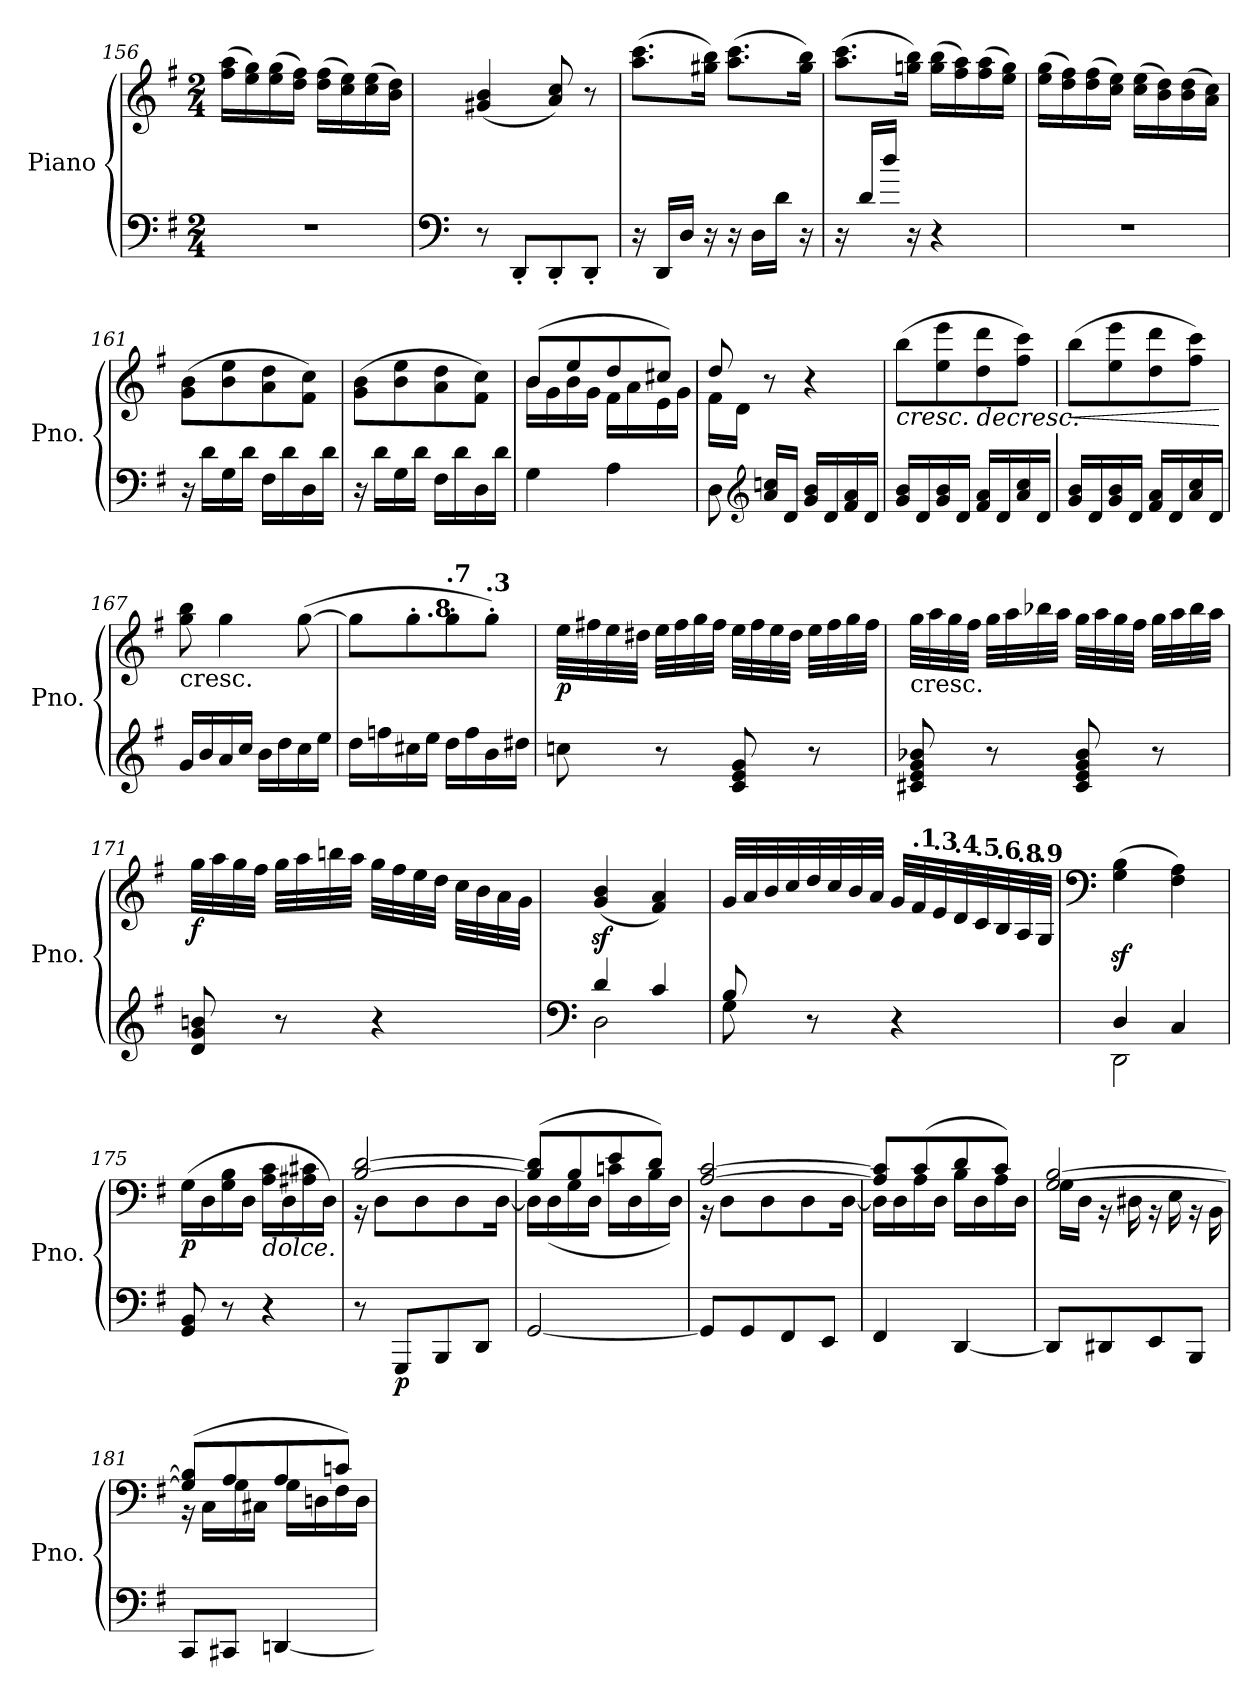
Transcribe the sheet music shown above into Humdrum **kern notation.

**kern	**kern	**dynam
*part1	*part1	*part1
*staff2	*staff1	*staff1/2
*I"Piano	*	*
*I'Pno.	*	*
*clefF4	*clefG2	*
*k[f#]	*k[f#]	*
*M2/4	*M2/4	*
=156	=156	=156
2r	(>16ff#\ 16aa\LL	.
.	16ee\ 16gg\)	.
.	(>16ee\ 16gg\	.
.	16dd\ 16ff#\JJ)	.
.	(>16dd\ 16ff#\LL	.
.	16cc\ 16ee\)	.
.	(>16cc\ 16ee\	.
.	16b\ 16dd\JJ)	.
!!LO:PB:g=z
=157	=157	=157
*clefF4	*	*
8r	(<4g#X/ 4b/	.
8DD'/L	.	.
8DD'/	8a/ 8cc/)	.
8DD'/J	8r	.
=158	=158	=158
16r	(>8.aa\ 8.ccc\L	.
16DD/LL	.	.
16D/JJ	.	.
16r	16gg#X\ 16bb\Jk)	.
16r	(>8.aa\ 8.ccc\L	.
16D\LL	.	.
16d\JJ	.	.
16r	16gg#\ 16bb\Jk)	.
=159	=159	=159
16r	(>8.aa\ 8.ccc\L	.
16d/LL	.	.
16dd/JJ	.	.
16r	16ggn\ 16bb\Jk)	.
4r	(>16gg\ 16bb\LL	.
.	16ff#\ 16aa\)	.
.	(>16ff#\ 16aa\	.
.	16ee\ 16gg\JJ)	.
=160	=160	=160
2r	(>16ee\ 16gg\LL	.
.	16dd\ 16ff#\)	.
.	(>16dd\ 16ff#\	.
.	16cc\ 16ee\JJ)	.
.	(>16cc\ 16ee\LL	.
.	16b\ 16dd\)	.
.	(>16b\ 16dd\	.
.	16a\ 16cc\JJ)	.
=161	=161	=161
16r	(>8g\ 8b\L	.
16d\LL	.	.
16G\	8b\ 8ee\	.
16d\JJ	.	.
16F#\LL	8a\ 8dd\	.
16d\	.	.
16D\	8f#\ 8cc\J)	.
16d\JJ	.	.
=162	=162	=162
16r	(>8g\ 8b\L	.
16d\LL	.	.
16G\	8b\ 8ee\	.
16d\JJ	.	.
16F#\LL	8a\ 8dd\	.
16d\	.	.
16D\	8f#\ 8cc\J)	.
16d\JJ	.	.
!!LO:LB:g=z
=163	=163	=163
*	*^	*
4G\	(>8b/L	16b\LL	.
.	.	16g\	.
.	8ee/	16b\	.
.	.	16g\JJ	.
4A\	8dd/	16f#\LL	.
.	.	16a\	.
.	8cc#X/J)	16e\	.
.	.	16g\JJ	.
=164	=164	=164	=164
8D\	8dd/	16f#\LL	.
.	.	16d\JJ	.
*clefG2	*	*	*
16a/ 16ccn/LL	8r	4.ryy	.
16d/JJ	.	.	.
16g/ 16b/LL	4r	.	.
16d/	.	.	.
16f#/ 16a/	.	.	.
16d/JJ	.	.	.
*	*v	*v	*
=165	=165	=165
!	!	!LO:HP:b
16g/ 16b/LL	(>8bb\L	<
16d/	.	.
16g/ 16b/	8ee\ 8eee\	.
16d/JJ	.	.
!	!	!LO:HP:b
16f#/ 16a/LL	8dd\ 8ddd\	>
16d/	.	.
16a/ 16cc/	8ff#\ 8ccc\J)	.
16d/JJ	.	.
.	.	[
=166	=166	=166
!	!	!LO:HP:b
16g/ 16b/LL	(>8bb\L	<
16d/	.	.
16g/ 16b/	8ee\ 8eee\	.
16d/JJ	.	.
16f#/ 16a/LL	8dd\ 8ddd\	]
16d/	.	.
16a/ 16cc/	8ff#\ 8ccc\J)	.
16d/JJ	.	.
.	.	[
=167	=167	=167
!	!LO:TX:b:t=cresc.	!
16g/LL	8gg\ 8bb\	.
16b/	.	.
16a/	4gg\	.
16cc/JJ	.	.
16b\LL	.	.
16dd\	.	.
16cc\	(>[8gg\	.
16ee\JJ	.	.
=168	=168	=168
*	*^	*
16dd\LL	8gg\L]	8.ryy	.
16ffn\	.	.	.
*	*MM93	*	*
16cc#X\	8gg'\	.	.
*	*MM90	*	*
!	!	!LO:TX:a:B:t=.8	!
16ee\JJ	.	4ryy	.
*	*MM88	*	*
!	!LO:TX:a:B:t=.7	!	!
16dd\LL	8gg'\	.	.
16ff\	.	.	.
*	*MM84	*	*
!	!LO:TX:a:B:t=.3	!	!
16b\	8gg'\J)	.	.
16dd#X\JJ	.	16ryy	.
!!LO:LB:g=z
=169	=169	=169	=169
!	!	!	!LO:DY:b
*	*v	*v	*
8ccn\	32ee\LLL	p
*	*MM82	*
.	32ff#X\	.
*	*MM84	*
.	32ee\	.
*	*MM86	*
.	32dd#X\JJJ	.
*	*MM88	*
8r	32ee\LLL	.
*	*MM90	*
.	32ff#\	.
*	*MM92	*
.	32gg\	.
.	32ff#\JJJ	.
8c/ 8e/ 8g/	32ee\LLL	.
.	32ff#\	.
.	32ee\	.
.	32dd#\JJJ	.
8r	32ee\LLL	.
.	32ff#\	.
.	32gg\	.
.	32ff#\JJJ	.
=170	=170	=170
!	!LO:TX:b:t=cresc.	!
8c#X/ 8e/ 8g/ 8b-X/	32gg\LLL	.
.	32aa\	.
.	32gg\	.
.	32ff#\JJJ	.
8r	32gg\LLL	.
.	32aa\	.
.	32bb-X\	.
.	32aa\JJJ	.
8c#/ 8e/ 8g/ 8b-/	32gg\LLL	.
.	32aa\	.
.	32gg\	.
.	32ff#\JJJ	.
8r	32gg\LLL	.
.	32aa\	.
.	32bb-\	.
.	32aa\JJJ	.
=171	=171	=171
!	!	!LO:DY:b
8d/ 8g/ 8bn/	32gg\LLL	f
.	32aa\	.
.	32gg\	.
.	32ff#\JJJ	.
*	*MM92	*
8r	32gg\LLL	.
*	*MM91	*
.	32aa\	.
*	*MM90	*
.	32bbn\	.
*	*MM89	*
.	32aa\JJJ	.
*	*MM88	*
4r	32gg\LLL	.
*	*MM87	*
.	32ff#\	.
*	*MM86	*
.	32ee\	.
*	*MM85	*
.	32dd\JJJ	.
*	*MM84	*
.	32cc\LLL	.
*	*MM83	*
.	32b\	.
*	*MM82	*
.	32a\	.
*	*MM81	*
.	32g\JJJ	.
=172	=172	=172
*clefF4	*	*
*	*MM80	*
*^	*	*
4d/	2D\	(<4g/z< 4b/z<	.
4c/	.	4f#/ 4a/)	.
!!LO:LB:g=z
=173	=173	=173	=173
*	*	*MM95	*
8B/	8G\	32g/LLL	.
.	.	32a/	.
.	.	32b/	.
.	.	32cc/	.
8r	4.ryy	32dd/	.
.	.	32cc/	.
.	.	32b/	.
.	.	32a/JJJ	.
*	*	*MM95	*
4r	.	32g/LLL	.
*	*	*MM93	*
!	!	!LO:TX:a:B:t=.1	!
.	.	32f#/	.
*	*	*MM91	*
!	!	!LO:TX:a:B:t=.3	!
.	.	32e/	.
*	*	*MM89	*
!	!	!LO:TX:a:B:t=.4	!
.	.	32d/	.
*	*	*MM87	*
!	!	!LO:TX:a:B:t=.5	!
.	.	32c/	.
*	*	*MM85	*
!	!	!LO:TX:a:B:t=.6	!
.	.	32B/	.
*	*	*MM83	*
!	!	!LO:TX:a:B:t=.8	!
.	.	32A/	.
*	*	*MM81	*
!	!	!LO:TX:a:B:t=.9	!
.	.	32G/JJJ	.
=174	=174	=174	=174
*	*	*clefF4	*
*	*	*MM80	*
4D/	2DD\	(>4G\z< 4B\z<	.
4C/	.	4F#\Z 4A\Z)	.
*v	*v	*	*
=175	=175	=175
*	*MM80	*
!	!	!LO:DY:b
8GG/ 8BB/	(>16G\LL	p
*	*MM82	*
.	16D\	.
*	*MM84	*
8r	16G\ 16B\	.
*	*MM86	*
.	16D\JJ	.
*	*MM88	*
!	!LO:TX:b:i:t=dolce.	!
4r	16A\ 16c\LL	.
*	*MM90	*
.	16D\	.
*	*MM92	*
.	16A#X\ 16c#X\	.
.	16D\JJ)	.
=176	=176	=176
*	*^	*
8r	[2B/ [2d/	16r	.
.	.	8D\L	.
!	!	!	!LO:DY:b=2
8GGG/L	.	.	p
.	.	8D\	.
8BBB/	.	.	.
.	.	8D\	.
8DD/J	.	.	.
.	.	[16D\Jk	.
=177	=177	=177	=177
[2GG/	(>8B/] 8d/]L	16D\LL]	.
.	.	(<16D\	.
.	8B/	16G\	.
.	.	16D\JJ	.
.	8e/	16cn\LL	.
.	.	16D\	.
.	8d/J)	16B\	.
.	.	16D\JJ)	.
=178	=178	=178	=178
8GG/L]	[2A/ [2c/	16r	.
.	.	8D\L	.
8GG/	.	.	.
.	.	8D\	.
8FF#/	.	.	.
.	.	8D\	.
8EE/J	.	.	.
.	.	[16D\Jk	.
!!LO:LB:g=z	!!
=179	=179	=179	=179
4FF#/	8A/] 8c/]L	16D\LL]	.
.	.	16D\	.
.	(>8c/	16A\	.
.	.	16D\JJ	.
[4DD/	8d/	16B\LL	.
.	.	16D\	.
.	8c/J)	16A\	.
.	.	16D\JJ	.
=180	=180	=180	=180
8DD/L]	[2G/ [2B/	16G\LL	.
.	.	16D\JJ	.
8DD#X/	.	16r	.
.	.	16D#X\	.
8EE/	.	16r	.
.	.	16E\	.
8BBB/J	.	16r	.
.	.	16BB\	.
=181	=181	=181	=181
8CC/L	(>8G/] 8B/]L	16r	.
.	.	16C\LL	.
8CC#X/J	8A/	16G\	.
.	.	16C#X\JJ	.
[4DDn/	8A/	16G\LL	.
.	.	16Dn\	.
.	8cn/J)	16F#\	.
.	.	16D\JJ	.
*	*v	*v	*
=	=	=
*-	*-	*-
